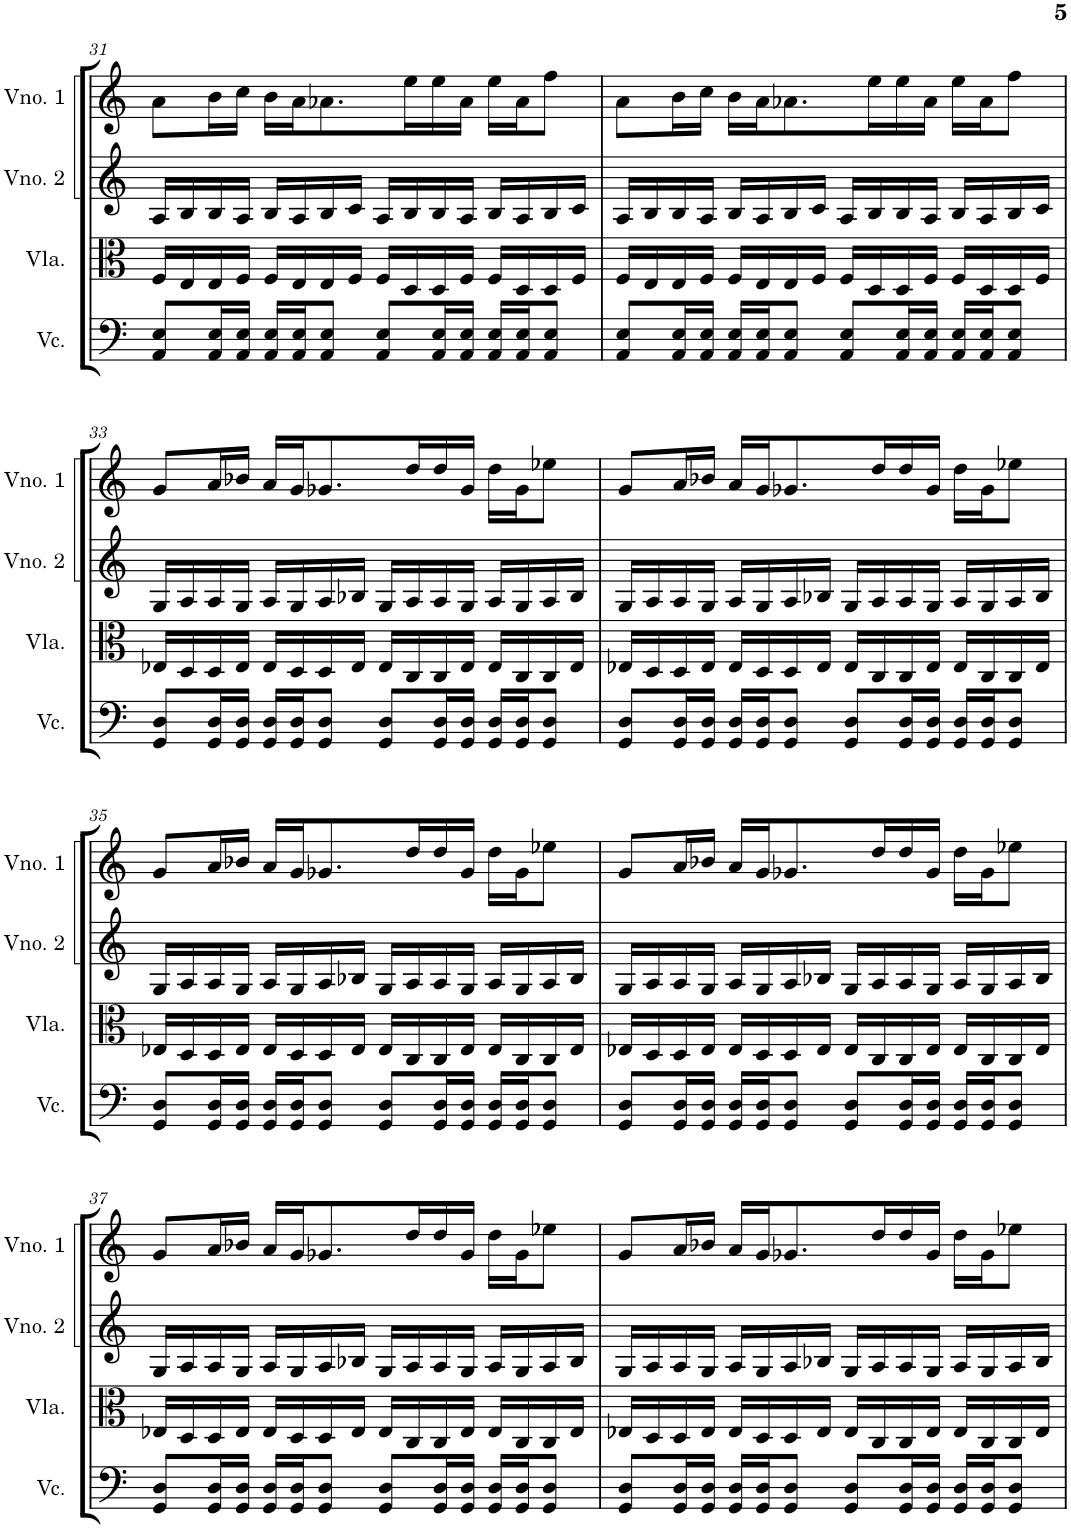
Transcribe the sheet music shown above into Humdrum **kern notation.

**kern	**kern	**kern	**kern
*part4	*part3	*part2	*part1
*staff4	*staff3	*staff2	*staff1
*I"Violoncelo	*I"Viola	*I"Violino 2	*I"Violino 1
*I'Vc.	*I'Vla.	*I'Vno. 2	*I'Vno. 1
!!LO:PB:g=z
*clefF4	*clefC3	*clefG2	*clefG2
*k[]	*k[]	*k[]	*k[]
*M4/4	*M4/4	*M4/4	*M4/4
=31	=31	=31	=31
8AA/ 8E/L	16F/LL	16A/LL	8a\L
.	16E/	16B/	.
16AA/ 16E/L	16E/	16B/	16b\L
16AA/ 16E/JJ	16F/JJ	16A/JJ	16cc\JJ
16AA/ 16E/LL	16F/LL	16B/LL	16b\LL
16AA/ 16E/J	16E/	16A/	16a\J
8AA/ 8E/J	16E/	16B/	8.a-X\
.	16F/JJ	16c/JJ	.
8AA/ 8E/L	16F/LL	16A/LL	.
.	16D/	16B/	16ee\L
16AA/ 16E/L	16D/	16B/	16ee\
16AA/ 16E/JJ	16F/JJ	16A/JJ	16a-\JJ
16AA/ 16E/LL	16F/LL	16B/LL	16ee\LL
16AA/ 16E/J	16D/	16A/	16a-\J
8AA/ 8E/J	16D/	16B/	8ff\J
.	16F/JJ	16c/JJ	.
=32	=32	=32	=32
8AA/ 8E/L	16F/LL	16A/LL	8a\L
.	16E/	16B/	.
16AA/ 16E/L	16E/	16B/	16b\L
16AA/ 16E/JJ	16F/JJ	16A/JJ	16cc\JJ
16AA/ 16E/LL	16F/LL	16B/LL	16b\LL
16AA/ 16E/J	16E/	16A/	16a\J
8AA/ 8E/J	16E/	16B/	8.a-X\
.	16F/JJ	16c/JJ	.
8AA/ 8E/L	16F/LL	16A/LL	.
.	16D/	16B/	16ee\L
16AA/ 16E/L	16D/	16B/	16ee\
16AA/ 16E/JJ	16F/JJ	16A/JJ	16a-\JJ
16AA/ 16E/LL	16F/LL	16B/LL	16ee\LL
16AA/ 16E/J	16D/	16A/	16a-\J
8AA/ 8E/J	16D/	16B/	8ff\J
.	16F/JJ	16c/JJ	.
!!LO:LB:g=z
=33	=33	=33	=33
8GG/ 8D/L	16E-X/LL	16G/LL	8g/L
.	16D/	16A/	.
16GG/ 16D/L	16D/	16A/	16a/L
16GG/ 16D/JJ	16E-/JJ	16G/JJ	16b-X/JJ
16GG/ 16D/LL	16E-/LL	16A/LL	16a/LL
16GG/ 16D/J	16D/	16G/	16g/J
8GG/ 8D/J	16D/	16A/	8.g-X/
.	16E-/JJ	16B-X/JJ	.
8GG/ 8D/L	16E-/LL	16G/LL	.
.	16C/	16A/	16dd/L
16GG/ 16D/L	16C/	16A/	16dd/
16GG/ 16D/JJ	16E-/JJ	16G/JJ	16g-/JJ
16GG/ 16D/LL	16E-/LL	16A/LL	16dd\LL
16GG/ 16D/J	16C/	16G/	16g-\J
8GG/ 8D/J	16C/	16A/	8ee-X\J
.	16E-/JJ	16B-/JJ	.
=34	=34	=34	=34
8GG/ 8D/L	16E-X/LL	16G/LL	8g/L
.	16D/	16A/	.
16GG/ 16D/L	16D/	16A/	16a/L
16GG/ 16D/JJ	16E-/JJ	16G/JJ	16b-X/JJ
16GG/ 16D/LL	16E-/LL	16A/LL	16a/LL
16GG/ 16D/J	16D/	16G/	16g/J
8GG/ 8D/J	16D/	16A/	8.g-X/
.	16E-/JJ	16B-X/JJ	.
8GG/ 8D/L	16E-/LL	16G/LL	.
.	16C/	16A/	16dd/L
16GG/ 16D/L	16C/	16A/	16dd/
16GG/ 16D/JJ	16E-/JJ	16G/JJ	16g-/JJ
16GG/ 16D/LL	16E-/LL	16A/LL	16dd\LL
16GG/ 16D/J	16C/	16G/	16g-\J
8GG/ 8D/J	16C/	16A/	8ee-X\J
.	16E-/JJ	16B-/JJ	.
!!LO:LB:g=z
=35	=35	=35	=35
8GG/ 8D/L	16E-X/LL	16G/LL	8g/L
.	16D/	16A/	.
16GG/ 16D/L	16D/	16A/	16a/L
16GG/ 16D/JJ	16E-/JJ	16G/JJ	16b-X/JJ
16GG/ 16D/LL	16E-/LL	16A/LL	16a/LL
16GG/ 16D/J	16D/	16G/	16g/J
8GG/ 8D/J	16D/	16A/	8.g-X/
.	16E-/JJ	16B-X/JJ	.
8GG/ 8D/L	16E-/LL	16G/LL	.
.	16C/	16A/	16dd/L
16GG/ 16D/L	16C/	16A/	16dd/
16GG/ 16D/JJ	16E-/JJ	16G/JJ	16g-/JJ
16GG/ 16D/LL	16E-/LL	16A/LL	16dd\LL
16GG/ 16D/J	16C/	16G/	16g-\J
8GG/ 8D/J	16C/	16A/	8ee-X\J
.	16E-/JJ	16B-/JJ	.
=36	=36	=36	=36
8GG/ 8D/L	16E-X/LL	16G/LL	8g/L
.	16D/	16A/	.
16GG/ 16D/L	16D/	16A/	16a/L
16GG/ 16D/JJ	16E-/JJ	16G/JJ	16b-X/JJ
16GG/ 16D/LL	16E-/LL	16A/LL	16a/LL
16GG/ 16D/J	16D/	16G/	16g/J
8GG/ 8D/J	16D/	16A/	8.g-X/
.	16E-/JJ	16B-X/JJ	.
8GG/ 8D/L	16E-/LL	16G/LL	.
.	16C/	16A/	16dd/L
16GG/ 16D/L	16C/	16A/	16dd/
16GG/ 16D/JJ	16E-/JJ	16G/JJ	16g-/JJ
16GG/ 16D/LL	16E-/LL	16A/LL	16dd\LL
16GG/ 16D/J	16C/	16G/	16g-\J
8GG/ 8D/J	16C/	16A/	8ee-X\J
.	16E-/JJ	16B-/JJ	.
!!LO:LB:g=z
=37	=37	=37	=37
8GG/ 8D/L	16E-X/LL	16G/LL	8g/L
.	16D/	16A/	.
16GG/ 16D/L	16D/	16A/	16a/L
16GG/ 16D/JJ	16E-/JJ	16G/JJ	16b-X/JJ
16GG/ 16D/LL	16E-/LL	16A/LL	16a/LL
16GG/ 16D/J	16D/	16G/	16g/J
8GG/ 8D/J	16D/	16A/	8.g-X/
.	16E-/JJ	16B-X/JJ	.
8GG/ 8D/L	16E-/LL	16G/LL	.
.	16C/	16A/	16dd/L
16GG/ 16D/L	16C/	16A/	16dd/
16GG/ 16D/JJ	16E-/JJ	16G/JJ	16g-/JJ
16GG/ 16D/LL	16E-/LL	16A/LL	16dd\LL
16GG/ 16D/J	16C/	16G/	16g-\J
8GG/ 8D/J	16C/	16A/	8ee-X\J
.	16E-/JJ	16B-/JJ	.
=38	=38	=38	=38
8GG/ 8D/L	16E-X/LL	16G/LL	8g/L
.	16D/	16A/	.
16GG/ 16D/L	16D/	16A/	16a/L
16GG/ 16D/JJ	16E-/JJ	16G/JJ	16b-X/JJ
16GG/ 16D/LL	16E-/LL	16A/LL	16a/LL
16GG/ 16D/J	16D/	16G/	16g/J
8GG/ 8D/J	16D/	16A/	8.g-X/
.	16E-/JJ	16B-X/JJ	.
8GG/ 8D/L	16E-/LL	16G/LL	.
.	16C/	16A/	16dd/L
16GG/ 16D/L	16C/	16A/	16dd/
16GG/ 16D/JJ	16E-/JJ	16G/JJ	16g-/JJ
16GG/ 16D/LL	16E-/LL	16A/LL	16dd\LL
16GG/ 16D/J	16C/	16G/	16g-\J
8GG/ 8D/J	16C/	16A/	8ee-X\J
.	16E-/JJ	16B-/JJ	.
=	=	=	=
*-	*-	*-	*-
